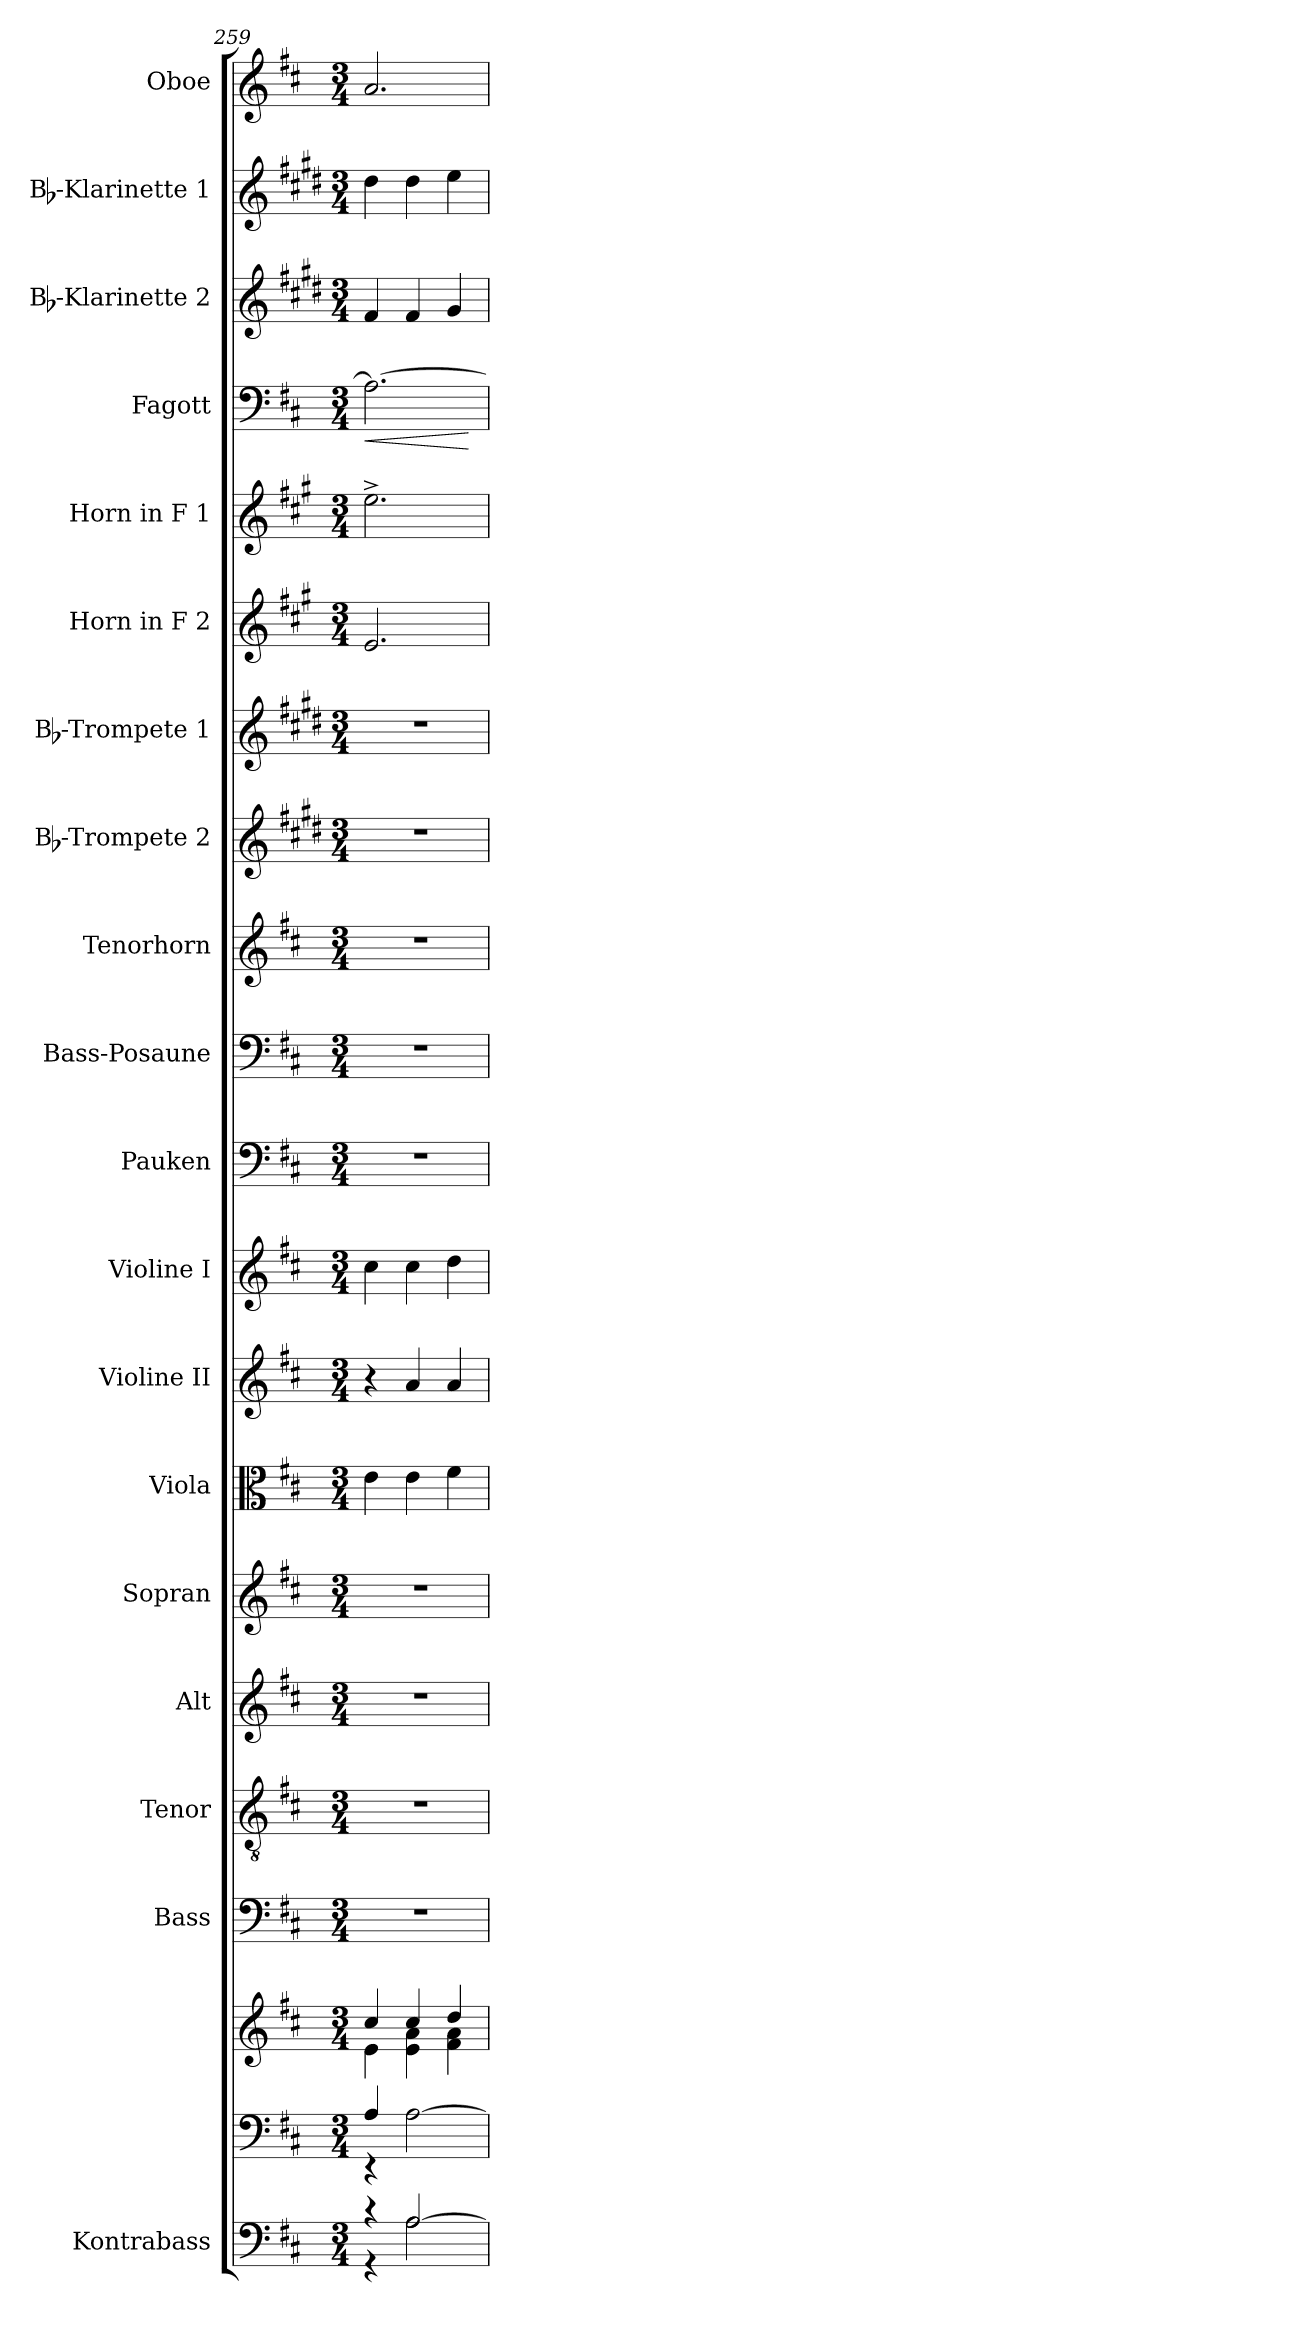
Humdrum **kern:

**kern	**kern	**kern	**kern	**kern	**kern	**kern	**kern	**kern	**kern	**kern	**kern	**kern	**kern	**kern	**kern	**kern	**kern	**dynam	**kern	**kern	**kern
*part20	*part19	*part19	*part18	*part17	*part16	*part15	*part14	*part13	*part12	*part11	*part10	*part9	*part8	*part7	*part6	*part5	*part4	*part4	*part3	*part2	*part1
*staff21	*staff20	*staff19	*staff18	*staff17	*staff16	*staff15	*staff14	*staff13	*staff12	*staff11	*staff10	*staff9	*staff8	*staff7	*staff6	*staff5	*staff4	*staff4	*staff3	*staff2	*staff1
*I"Kontrabass	*	*	*I"Bass	*I"Tenor	*I"Alt	*I"Sopran	*I"Viola	*I"Violine II	*I"Violine I	*I"Pauken	*I"Bass-Posaune	*I"Tenorhorn	*I"Bb-Trompete 2	*I"Bb-Trompete 1	*I"Horn in F 2	*I"Horn in F 1	*I"Fagott	*	*I"Bb-Klarinette 2	*I"Bb-Klarinette 1	*I"Oboe
*I'Kb.	*	*	*I'B.	*I'T.	*I'A.	*I'S.	*I'Vla.	*I'Vl. II	*I'Vl. I	*I'Pk.	*I'B. Pos.	*I'T. Hrn.	*I'Bb Trp. 2	*I'Bb Trp. 1	*	*	*I'Fg.	*	*I'Bb Kl. 2	*I'Bb Kl. 1	*I'Ob.
*clefF4	*clefF4	*clefG2	*clefF4	*clefGv2	*clefG2	*clefG2	*clefC3	*clefG2	*clefG2	*clefF4	*clefF4	*clefG2	*clefG2	*clefG2	*clefG2	*clefG2	*clefF4	*	*clefG2	*clefG2	*clefG2
*ITrd7c12	*	*	*	*	*	*	*	*	*	*	*	*ITrd8c14	*ITrd1c2	*ITrd1c2	*ITrd4c7	*ITrd4c7	*	*	*ITrd1c2	*ITrd1c2	*
*k[f#c#]	*k[f#c#]	*k[f#c#]	*k[f#c#]	*k[f#c#]	*k[f#c#]	*k[f#c#]	*k[f#c#]	*k[f#c#]	*k[f#c#]	*k[f#c#]	*k[f#c#]	*k[f#c#]	*k[f#c#]	*k[f#c#]	*k[f#c#]	*k[f#c#]	*k[f#c#]	*	*k[f#c#]	*k[f#c#]	*k[f#c#]
*D:	*D:	*D:	*D:	*D:	*D:	*D:	*D:	*D:	*D:	*D:	*D:	*D:	*D:	*D:	*D:	*D:	*D:	*	*D:	*D:	*D:
*M3/4	*M3/4	*M3/4	*M3/4	*M3/4	*M3/4	*M3/4	*M3/4	*M3/4	*M3/4	*M3/4	*M3/4	*M3/4	*M3/4	*M3/4	*M3/4	*M3/4	*M3/4	*	*M3/4	*M3/4	*M3/4
=259	=259	=259	=259	=259	=259	=259	=259	=259	=259	=259	=259	=259	=259	=259	=259	=259	=259	=259	=259	=259	=259
*^	*^	*^	*	*	*	*	*	*	*	*	*	*	*	*	*	*	*	*	*	*	*
!	!	!	!	!	!	!	!	!	!	!	!	!	!	!	!	!	!	!	!	!	!LO:HP:b	!	!	!
4r	4r	4A/	4rEE	4cc#/	4e\	2.r	2.r	2.r	2.r	4e\	4r	4cc#\	2.r	2.r	2.r	2.r	2.r	2.A/	2.a^>\	2.A\_	<	4e/	4cc#\	2.a/
[>2AA/	2AA\	2ryy	[<2A\	4cc#/	4e\ 4a\	.	.	.	.	4e\	4a/	4cc#\	.	.	.	.	.	.	.	.	.	4e/	4cc#\	.
.	.	.	.	4dd/	4f#\ 4a\	.	.	.	.	4f#\	4a/	4dd\	.	.	.	.	.	.	.	.	.	4f#/	4dd\	.
*v	*v	*	*	*	*	*	*	*	*	*	*	*	*	*	*	*	*	*	*	*	*	*	*	*
*	*v	*v	*	*	*	*	*	*	*	*	*	*	*	*	*	*	*	*	*	*	*	*	*
*	*	*v	*v	*	*	*	*	*	*	*	*	*	*	*	*	*	*	*	*	*	*	*
.	.	.	.	.	.	.	.	.	.	.	.	.	.	.	.	.	.	[	.	.	.
=	=	=	=	=	=	=	=	=	=	=	=	=	=	=	=	=	=	=	=	=	=
*-	*-	*-	*-	*-	*-	*-	*-	*-	*-	*-	*-	*-	*-	*-	*-	*-	*-	*-	*-	*-	*-
